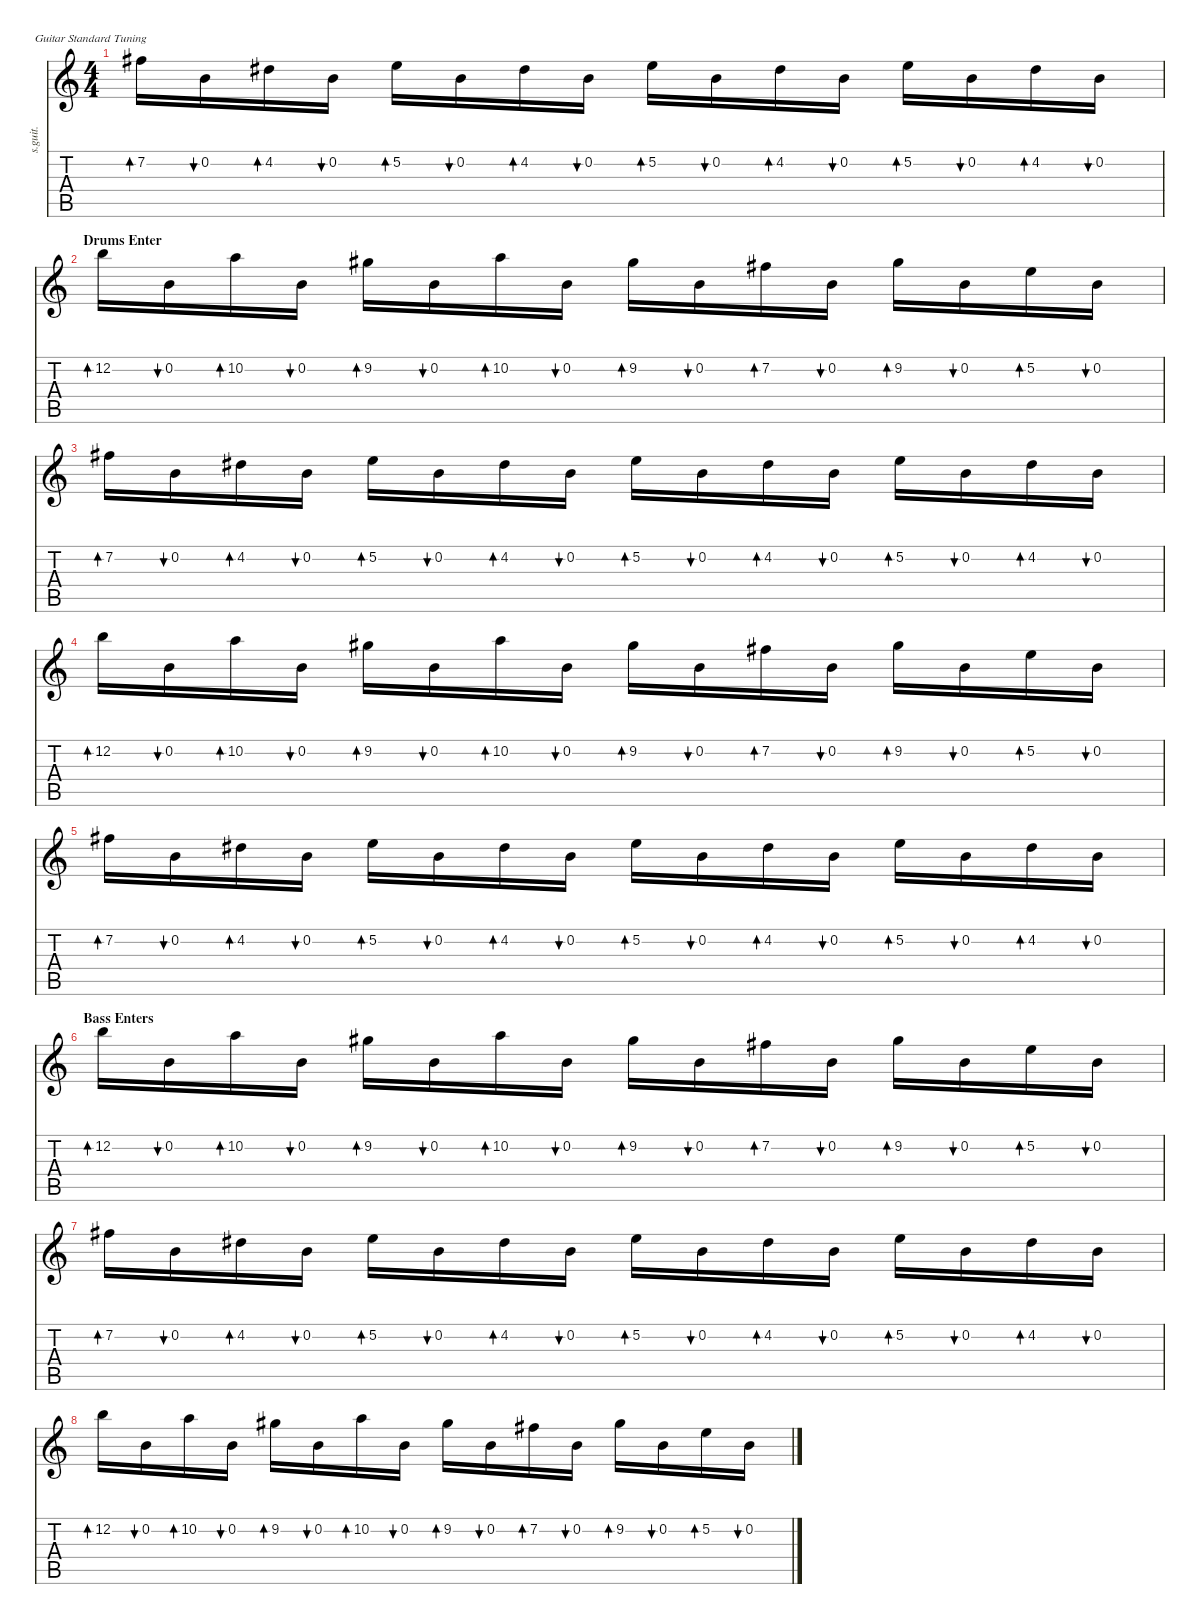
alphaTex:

\defaultSystemsLayout 4
\hideDynamics
\bracketExtendMode nobrackets
\track ("Angus Young - Lead Guitar" "s.guit.") {instrument distortionguitar}
\staff {score tabs}
\tuning (E4 B3 G3 D3 A2 E2)
\ts (4 4)
\tempo (134 hide)
\clef g2
\ks c
7.2{acc #}.16{bd 30 lyrics (0 "") lyrics (1 "") lyrics (2 "") lyrics (3 "") lyrics (4 "") dy f} 0.2.16{bu 30 lyrics (0 "") lyrics (1 "") lyrics (2 "") lyrics (3 "") lyrics (4 "")} 4.2{acc #}.16{bd 30 lyrics (0 "") lyrics (1 "") lyrics (2 "") lyrics (3 "") lyrics (4 "")} 0.2.16{bu 30 lyrics (0 "") lyrics (1 "") lyrics (2 "") lyrics (3 "") lyrics (4 "")} 5.2.16{bd 30 lyrics (0 "") lyrics (1 "") lyrics (2 "") lyrics (3 "") lyrics (4 "")} 0.2.16{bu 30 lyrics (0 "") lyrics (1 "") lyrics (2 "") lyrics (3 "") lyrics (4 "")} 4.2{acc #}.16{bd 30 lyrics (0 "") lyrics (1 "") lyrics (2 "") lyrics (3 "") lyrics (4 "")} 0.2.16{bu 30 lyrics (0 "") lyrics (1 "") lyrics (2 "") lyrics (3 "") lyrics (4 "")} 5.2.16{bd 30 lyrics (0 "") lyrics (1 "") lyrics (2 "") lyrics (3 "") lyrics (4 "")} 0.2.16{bu 30 lyrics (0 "") lyrics (1 "") lyrics (2 "") lyrics (3 "") lyrics (4 "")} 4.2{acc #}.16{bd 30 lyrics (0 "") lyrics (1 "") lyrics (2 "") lyrics (3 "") lyrics (4 "")} 0.2.16{bu 30 lyrics (0 "") lyrics (1 "") lyrics (2 "") lyrics (3 "") lyrics (4 "")} 5.2.16{bd 30 lyrics (0 "") lyrics (1 "") lyrics (2 "") lyrics (3 "") lyrics (4 "")} 0.2.16{bu 30 lyrics (0 "") lyrics (1 "") lyrics (2 "") lyrics (3 "") lyrics (4 "")} 4.2{acc #}.16{bd 30 lyrics (0 "") lyrics (1 "") lyrics (2 "") lyrics (3 "") lyrics (4 "")} 0.2.16{bu 30 lyrics (0 "") lyrics (1 "") lyrics (2 "") lyrics (3 "") lyrics (4 "")} |
\section ("" "Drums Enter")
12.2.16{bd 30 lyrics (0 "") lyrics (1 "") lyrics (2 "") lyrics (3 "") lyrics (4 "")} 0.2.16{bu 30 lyrics (0 "") lyrics (1 "") lyrics (2 "") lyrics (3 "") lyrics (4 "")} 10.2.16{bd 30 lyrics (0 "") lyrics (1 "") lyrics (2 "") lyrics (3 "") lyrics (4 "")} 0.2.16{bu 30 lyrics (0 "") lyrics (1 "") lyrics (2 "") lyrics (3 "") lyrics (4 "")} 9.2{acc #}.16{bd 30 lyrics (0 "") lyrics (1 "") lyrics (2 "") lyrics (3 "") lyrics (4 "")} 0.2.16{bu 30 lyrics (0 "") lyrics (1 "") lyrics (2 "") lyrics (3 "") lyrics (4 "")} 10.2.16{bd 30 lyrics (0 "") lyrics (1 "") lyrics (2 "") lyrics (3 "") lyrics (4 "")} 0.2.16{bu 30 lyrics (0 "") lyrics (1 "") lyrics (2 "") lyrics (3 "") lyrics (4 "")} 9.2{acc #}.16{bd 30 lyrics (0 "") lyrics (1 "") lyrics (2 "") lyrics (3 "") lyrics (4 "")} 0.2.16{bu 30 lyrics (0 "") lyrics (1 "") lyrics (2 "") lyrics (3 "") lyrics (4 "")} 7.2{acc #}.16{bd 30 lyrics (0 "") lyrics (1 "") lyrics (2 "") lyrics (3 "") lyrics (4 "")} 0.2.16{bu 30 lyrics (0 "") lyrics (1 "") lyrics (2 "") lyrics (3 "") lyrics (4 "")} 9.2{acc #}.16{bd 30 lyrics (0 "") lyrics (1 "") lyrics (2 "") lyrics (3 "") lyrics (4 "")} 0.2.16{bu 30 lyrics (0 "") lyrics (1 "") lyrics (2 "") lyrics (3 "") lyrics (4 "")} 5.2.16{bd 30 lyrics (0 "") lyrics (1 "") lyrics (2 "") lyrics (3 "") lyrics (4 "")} 0.2.16{bu 30 lyrics (0 "") lyrics (1 "") lyrics (2 "") lyrics (3 "") lyrics (4 "")} |
7.2{acc #}.16{bd 30 lyrics (0 "") lyrics (1 "") lyrics (2 "") lyrics (3 "") lyrics (4 "")} 0.2.16{bu 30 lyrics (0 "") lyrics (1 "") lyrics (2 "") lyrics (3 "") lyrics (4 "")} 4.2{acc #}.16{bd 30 lyrics (0 "") lyrics (1 "") lyrics (2 "") lyrics (3 "") lyrics (4 "")} 0.2.16{bu 30 lyrics (0 "") lyrics (1 "") lyrics (2 "") lyrics (3 "") lyrics (4 "")} 5.2.16{bd 30 lyrics (0 "") lyrics (1 "") lyrics (2 "") lyrics (3 "") lyrics (4 "")} 0.2.16{bu 30 lyrics (0 "") lyrics (1 "") lyrics (2 "") lyrics (3 "") lyrics (4 "")} 4.2{acc #}.16{bd 30 lyrics (0 "") lyrics (1 "") lyrics (2 "") lyrics (3 "") lyrics (4 "")} 0.2.16{bu 30 lyrics (0 "") lyrics (1 "") lyrics (2 "") lyrics (3 "") lyrics (4 "")} 5.2.16{bd 30 lyrics (0 "") lyrics (1 "") lyrics (2 "") lyrics (3 "") lyrics (4 "")} 0.2.16{bu 30 lyrics (0 "") lyrics (1 "") lyrics (2 "") lyrics (3 "") lyrics (4 "")} 4.2{acc #}.16{bd 30 lyrics (0 "") lyrics (1 "") lyrics (2 "") lyrics (3 "") lyrics (4 "")} 0.2.16{bu 30 lyrics (0 "") lyrics (1 "") lyrics (2 "") lyrics (3 "") lyrics (4 "")} 5.2.16{bd 30 lyrics (0 "") lyrics (1 "") lyrics (2 "") lyrics (3 "") lyrics (4 "")} 0.2.16{bu 30 lyrics (0 "") lyrics (1 "") lyrics (2 "") lyrics (3 "") lyrics (4 "")} 4.2{acc #}.16{bd 30 lyrics (0 "") lyrics (1 "") lyrics (2 "") lyrics (3 "") lyrics (4 "")} 0.2.16{bu 30 lyrics (0 "") lyrics (1 "") lyrics (2 "") lyrics (3 "") lyrics (4 "")} |
12.2.16{bd 30 lyrics (0 "") lyrics (1 "") lyrics (2 "") lyrics (3 "") lyrics (4 "")} 0.2.16{bu 30 lyrics (0 "") lyrics (1 "") lyrics (2 "") lyrics (3 "") lyrics (4 "")} 10.2.16{bd 30 lyrics (0 "") lyrics (1 "") lyrics (2 "") lyrics (3 "") lyrics (4 "")} 0.2.16{bu 30 lyrics (0 "") lyrics (1 "") lyrics (2 "") lyrics (3 "") lyrics (4 "")} 9.2{acc #}.16{bd 30 lyrics (0 "") lyrics (1 "") lyrics (2 "") lyrics (3 "") lyrics (4 "")} 0.2.16{bu 30 lyrics (0 "") lyrics (1 "") lyrics (2 "") lyrics (3 "") lyrics (4 "")} 10.2.16{bd 30 lyrics (0 "") lyrics (1 "") lyrics (2 "") lyrics (3 "") lyrics (4 "")} 0.2.16{bu 30 lyrics (0 "") lyrics (1 "") lyrics (2 "") lyrics (3 "") lyrics (4 "")} 9.2{acc #}.16{bd 30 lyrics (0 "") lyrics (1 "") lyrics (2 "") lyrics (3 "") lyrics (4 "")} 0.2.16{bu 30 lyrics (0 "") lyrics (1 "") lyrics (2 "") lyrics (3 "") lyrics (4 "")} 7.2{acc #}.16{bd 30 lyrics (0 "") lyrics (1 "") lyrics (2 "") lyrics (3 "") lyrics (4 "")} 0.2.16{bu 30 lyrics (0 "") lyrics (1 "") lyrics (2 "") lyrics (3 "") lyrics (4 "")} 9.2{acc #}.16{bd 30 lyrics (0 "") lyrics (1 "") lyrics (2 "") lyrics (3 "") lyrics (4 "")} 0.2.16{bu 30 lyrics (0 "") lyrics (1 "") lyrics (2 "") lyrics (3 "") lyrics (4 "")} 5.2.16{bd 30 lyrics (0 "") lyrics (1 "") lyrics (2 "") lyrics (3 "") lyrics (4 "")} 0.2.16{bu 30 lyrics (0 "") lyrics (1 "") lyrics (2 "") lyrics (3 "") lyrics (4 "")} |
7.2{acc #}.16{bd 30 lyrics (0 "") lyrics (1 "") lyrics (2 "") lyrics (3 "") lyrics (4 "")} 0.2.16{bu 30 lyrics (0 "") lyrics (1 "") lyrics (2 "") lyrics (3 "") lyrics (4 "")} 4.2{acc #}.16{bd 30 lyrics (0 "") lyrics (1 "") lyrics (2 "") lyrics (3 "") lyrics (4 "")} 0.2.16{bu 30 lyrics (0 "") lyrics (1 "") lyrics (2 "") lyrics (3 "") lyrics (4 "")} 5.2.16{bd 30 lyrics (0 "") lyrics (1 "") lyrics (2 "") lyrics (3 "") lyrics (4 "")} 0.2.16{bu 30 lyrics (0 "") lyrics (1 "") lyrics (2 "") lyrics (3 "") lyrics (4 "")} 4.2{acc #}.16{bd 30 lyrics (0 "") lyrics (1 "") lyrics (2 "") lyrics (3 "") lyrics (4 "")} 0.2.16{bu 30 lyrics (0 "") lyrics (1 "") lyrics (2 "") lyrics (3 "") lyrics (4 "")} 5.2.16{bd 30 lyrics (0 "") lyrics (1 "") lyrics (2 "") lyrics (3 "") lyrics (4 "")} 0.2.16{bu 30 lyrics (0 "") lyrics (1 "") lyrics (2 "") lyrics (3 "") lyrics (4 "")} 4.2{acc #}.16{bd 30 lyrics (0 "") lyrics (1 "") lyrics (2 "") lyrics (3 "") lyrics (4 "")} 0.2.16{bu 30 lyrics (0 "") lyrics (1 "") lyrics (2 "") lyrics (3 "") lyrics (4 "")} 5.2.16{bd 30 lyrics (0 "") lyrics (1 "") lyrics (2 "") lyrics (3 "") lyrics (4 "")} 0.2.16{bu 30 lyrics (0 "") lyrics (1 "") lyrics (2 "") lyrics (3 "") lyrics (4 "")} 4.2{acc #}.16{bd 30 lyrics (0 "") lyrics (1 "") lyrics (2 "") lyrics (3 "") lyrics (4 "")} 0.2.16{bu 30 lyrics (0 "") lyrics (1 "") lyrics (2 "") lyrics (3 "") lyrics (4 "")} |
\section ("" "Bass Enters")
12.2.16{bd 30 lyrics (0 "") lyrics (1 "") lyrics (2 "") lyrics (3 "") lyrics (4 "")} 0.2.16{bu 30 lyrics (0 "") lyrics (1 "") lyrics (2 "") lyrics (3 "") lyrics (4 "")} 10.2.16{bd 30 lyrics (0 "") lyrics (1 "") lyrics (2 "") lyrics (3 "") lyrics (4 "")} 0.2.16{bu 30 lyrics (0 "") lyrics (1 "") lyrics (2 "") lyrics (3 "") lyrics (4 "")} 9.2{acc #}.16{bd 30 lyrics (0 "") lyrics (1 "") lyrics (2 "") lyrics (3 "") lyrics (4 "")} 0.2.16{bu 30 lyrics (0 "") lyrics (1 "") lyrics (2 "") lyrics (3 "") lyrics (4 "")} 10.2.16{bd 30 lyrics (0 "") lyrics (1 "") lyrics (2 "") lyrics (3 "") lyrics (4 "")} 0.2.16{bu 30 lyrics (0 "") lyrics (1 "") lyrics (2 "") lyrics (3 "") lyrics (4 "")} 9.2{acc #}.16{bd 30 lyrics (0 "") lyrics (1 "") lyrics (2 "") lyrics (3 "") lyrics (4 "")} 0.2.16{bu 30 lyrics (0 "") lyrics (1 "") lyrics (2 "") lyrics (3 "") lyrics (4 "")} 7.2{acc #}.16{bd 30 lyrics (0 "") lyrics (1 "") lyrics (2 "") lyrics (3 "") lyrics (4 "")} 0.2.16{bu 30 lyrics (0 "") lyrics (1 "") lyrics (2 "") lyrics (3 "") lyrics (4 "")} 9.2{acc #}.16{bd 30 lyrics (0 "") lyrics (1 "") lyrics (2 "") lyrics (3 "") lyrics (4 "")} 0.2.16{bu 30 lyrics (0 "") lyrics (1 "") lyrics (2 "") lyrics (3 "") lyrics (4 "")} 5.2.16{bd 30 lyrics (0 "") lyrics (1 "") lyrics (2 "") lyrics (3 "") lyrics (4 "")} 0.2.16{bu 30 lyrics (0 "") lyrics (1 "") lyrics (2 "") lyrics (3 "") lyrics (4 "")} |
7.2{acc #}.16{bd 30 lyrics (0 "") lyrics (1 "") lyrics (2 "") lyrics (3 "") lyrics (4 "")} 0.2.16{bu 30 lyrics (0 "") lyrics (1 "") lyrics (2 "") lyrics (3 "") lyrics (4 "")} 4.2{acc #}.16{bd 30 lyrics (0 "") lyrics (1 "") lyrics (2 "") lyrics (3 "") lyrics (4 "")} 0.2.16{bu 30 lyrics (0 "") lyrics (1 "") lyrics (2 "") lyrics (3 "") lyrics (4 "")} 5.2.16{bd 30 lyrics (0 "") lyrics (1 "") lyrics (2 "") lyrics (3 "") lyrics (4 "")} 0.2.16{bu 30 lyrics (0 "") lyrics (1 "") lyrics (2 "") lyrics (3 "") lyrics (4 "")} 4.2{acc #}.16{bd 30 lyrics (0 "") lyrics (1 "") lyrics (2 "") lyrics (3 "") lyrics (4 "")} 0.2.16{bu 30 lyrics (0 "") lyrics (1 "") lyrics (2 "") lyrics (3 "") lyrics (4 "")} 5.2.16{bd 30 lyrics (0 "") lyrics (1 "") lyrics (2 "") lyrics (3 "") lyrics (4 "")} 0.2.16{bu 30 lyrics (0 "") lyrics (1 "") lyrics (2 "") lyrics (3 "") lyrics (4 "")} 4.2{acc #}.16{bd 30 lyrics (0 "") lyrics (1 "") lyrics (2 "") lyrics (3 "") lyrics (4 "")} 0.2.16{bu 30 lyrics (0 "") lyrics (1 "") lyrics (2 "") lyrics (3 "") lyrics (4 "")} 5.2.16{bd 30 lyrics (0 "") lyrics (1 "") lyrics (2 "") lyrics (3 "") lyrics (4 "")} 0.2.16{bu 30 lyrics (0 "") lyrics (1 "") lyrics (2 "") lyrics (3 "") lyrics (4 "")} 4.2{acc #}.16{bd 30 lyrics (0 "") lyrics (1 "") lyrics (2 "") lyrics (3 "") lyrics (4 "")} 0.2.16{bu 30 lyrics (0 "") lyrics (1 "") lyrics (2 "") lyrics (3 "") lyrics (4 "")} |
12.2.16{bd 30 lyrics (0 "") lyrics (1 "") lyrics (2 "") lyrics (3 "") lyrics (4 "")} 0.2.16{bu 30 lyrics (0 "") lyrics (1 "") lyrics (2 "") lyrics (3 "") lyrics (4 "")} 10.2.16{bd 30 lyrics (0 "") lyrics (1 "") lyrics (2 "") lyrics (3 "") lyrics (4 "")} 0.2.16{bu 30 lyrics (0 "") lyrics (1 "") lyrics (2 "") lyrics (3 "") lyrics (4 "")} 9.2{acc #}.16{bd 30 lyrics (0 "") lyrics (1 "") lyrics (2 "") lyrics (3 "") lyrics (4 "")} 0.2.16{bu 30 lyrics (0 "") lyrics (1 "") lyrics (2 "") lyrics (3 "") lyrics (4 "")} 10.2.16{bd 30 lyrics (0 "") lyrics (1 "") lyrics (2 "") lyrics (3 "") lyrics (4 "")} 0.2.16{bu 30 lyrics (0 "") lyrics (1 "") lyrics (2 "") lyrics (3 "") lyrics (4 "")} 9.2{acc #}.16{bd 30 lyrics (0 "") lyrics (1 "") lyrics (2 "") lyrics (3 "") lyrics (4 "")} 0.2.16{bu 30 lyrics (0 "") lyrics (1 "") lyrics (2 "") lyrics (3 "") lyrics (4 "")} 7.2{acc #}.16{bd 30 lyrics (0 "") lyrics (1 "") lyrics (2 "") lyrics (3 "") lyrics (4 "")} 0.2.16{bu 30 lyrics (0 "") lyrics (1 "") lyrics (2 "") lyrics (3 "") lyrics (4 "")} 9.2{acc #}.16{bd 30 lyrics (0 "") lyrics (1 "") lyrics (2 "") lyrics (3 "") lyrics (4 "")} 0.2.16{bu 30 lyrics (0 "") lyrics (1 "") lyrics (2 "") lyrics (3 "") lyrics (4 "")} 5.2.16{bd 30 lyrics (0 "") lyrics (1 "") lyrics (2 "") lyrics (3 "") lyrics (4 "")} 0.2.16{bu 30 lyrics (0 "") lyrics (1 "") lyrics (2 "") lyrics (3 "") lyrics (4 "")}
